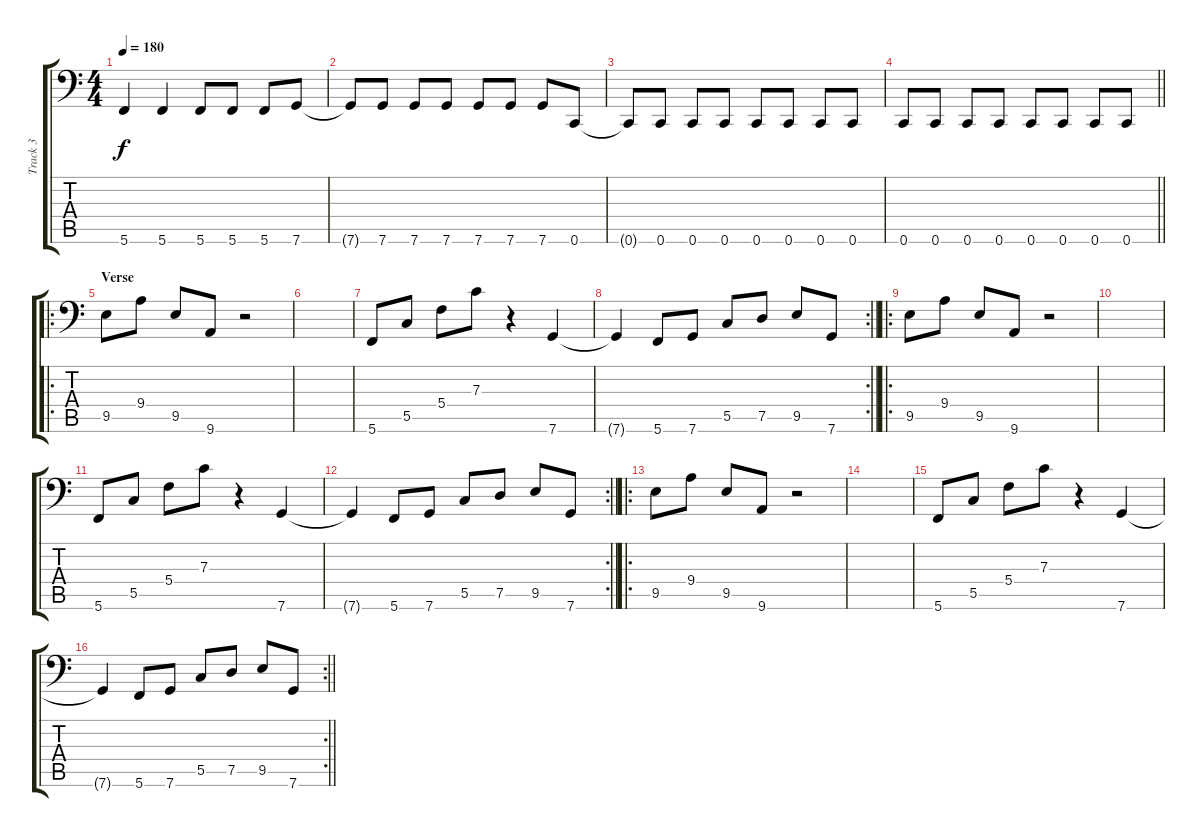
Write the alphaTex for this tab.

\track ("Track 3" "Track 3") {instrument electricbasspick}
\staff {score tabs}
\tuning (D3 A2 F2 C2 G1 C1) {hide}
\ts (4 4)
\tempo 180
\clef f4
\ks c
5.6{t}.4{dy f} 5.6.4 5.6.8 5.6.8 5.6.8 7.6.8 |
7.6{t}.8 7.6.8 7.6.8 7.6.8 7.6.8 7.6.8 7.6.8 0.6.8 |
0.6{t}.8 0.6.8 0.6.8 0.6.8 0.6.8 0.6.8 0.6.8 0.6.8 |
\barLineRight lightlight
0.6.8 0.6.8 0.6.8 0.6.8 0.6.8 0.6.8 0.6.8 0.6.8 |
\ro
\section ("" "Verse")
9.5.8 9.4.8 9.5.8 9.6.8 r.2 |
|
5.6.8 5.5.8 5.4.8 7.3.8 r.4 7.6.4 |
\rc 2
\barLineRight lightlight
7.6{t}.4 5.6.8 7.6.8 5.5.8 7.5.8 9.5.8 7.6.8 |
\ro
9.5.8 9.4.8 9.5.8 9.6.8 r.2 |
|
5.6.8 5.5.8 5.4.8 7.3.8 r.4 7.6.4 |
\rc 2
\barLineRight lightlight
7.6{t}.4 5.6.8 7.6.8 5.5.8 7.5.8 9.5.8 7.6.8 |
\ro
9.5.8 9.4.8 9.5.8 9.6.8 r.2 |
|
5.6.8 5.5.8 5.4.8 7.3.8 r.4 7.6.4 |
\rc 2
\barLineRight lightlight
7.6{t}.4 5.6.8 7.6.8 5.5.8 7.5.8 9.5.8 7.6.8
